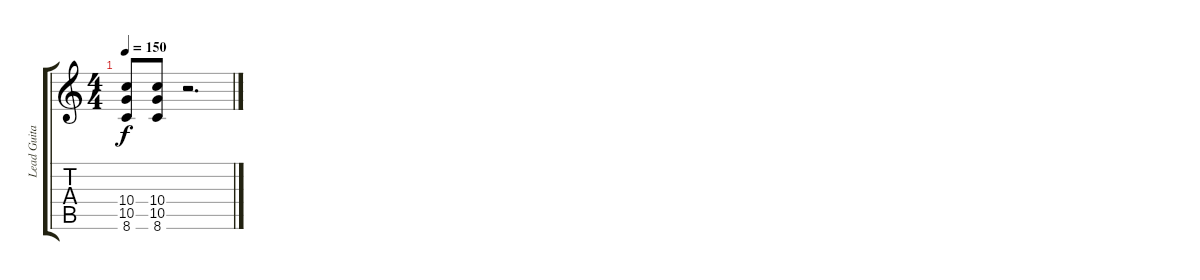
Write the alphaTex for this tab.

\track ("Lead Guitar" "Lead Guita") {instrument overdrivenguitar}
\staff {score tabs}
\tuning (E4 B3 G3 D3 A2 E2) {hide}
\ts (4 4)
\tempo 150
\clef g2
\ks c
(10.4 10.5 8.6).8{dy f} (10.4 10.5 8.6).8 r.2{d}
